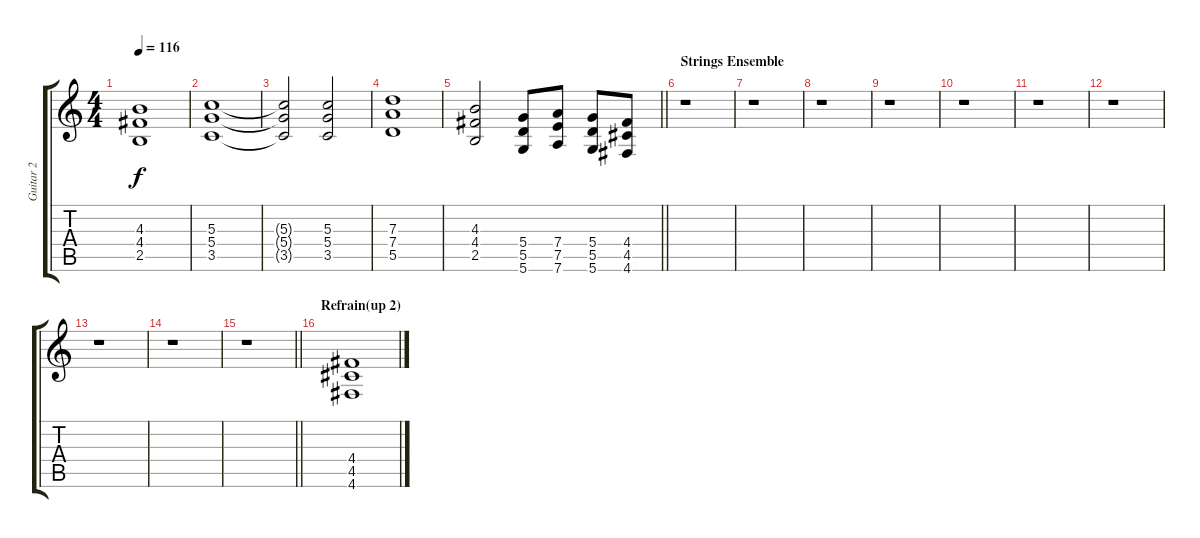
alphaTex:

\track ("Guitar 2" "Guitar 2") {instrument acousticguitarsteel}
\staff {score tabs}
\tuning (E4 B3 G3 D3 A2 D2) {hide}
\ts (4 4)
\tempo 116
\clef g2
\ks c
(4.3 4.4 2.5).1{dy f} |
(5.3 5.4 3.5).1 |
(5.3{t} 5.4{t} 3.5{t}).2 (5.3 5.4 3.5).2 |
(7.3 7.4 5.5).1 |
\barLineRight lightlight
(4.3 4.4 2.5).2 (5.4 5.5 5.6).8 (7.4 7.5 7.6).8 (5.4 5.5 5.6).8 (4.4 4.5 4.6).8 |
\section ("" "Strings Ensemble")
r.1 |
r.1 |
r.1 |
r.1 |
r.1 |
r.1 |
r.1 |
r.1 |
r.1 |
\barLineRight lightlight
r.1 |
\section ("" "Refrain(up 2)")
(4.4 4.5 4.6).1{volume 11 instrument distortionguitar}
